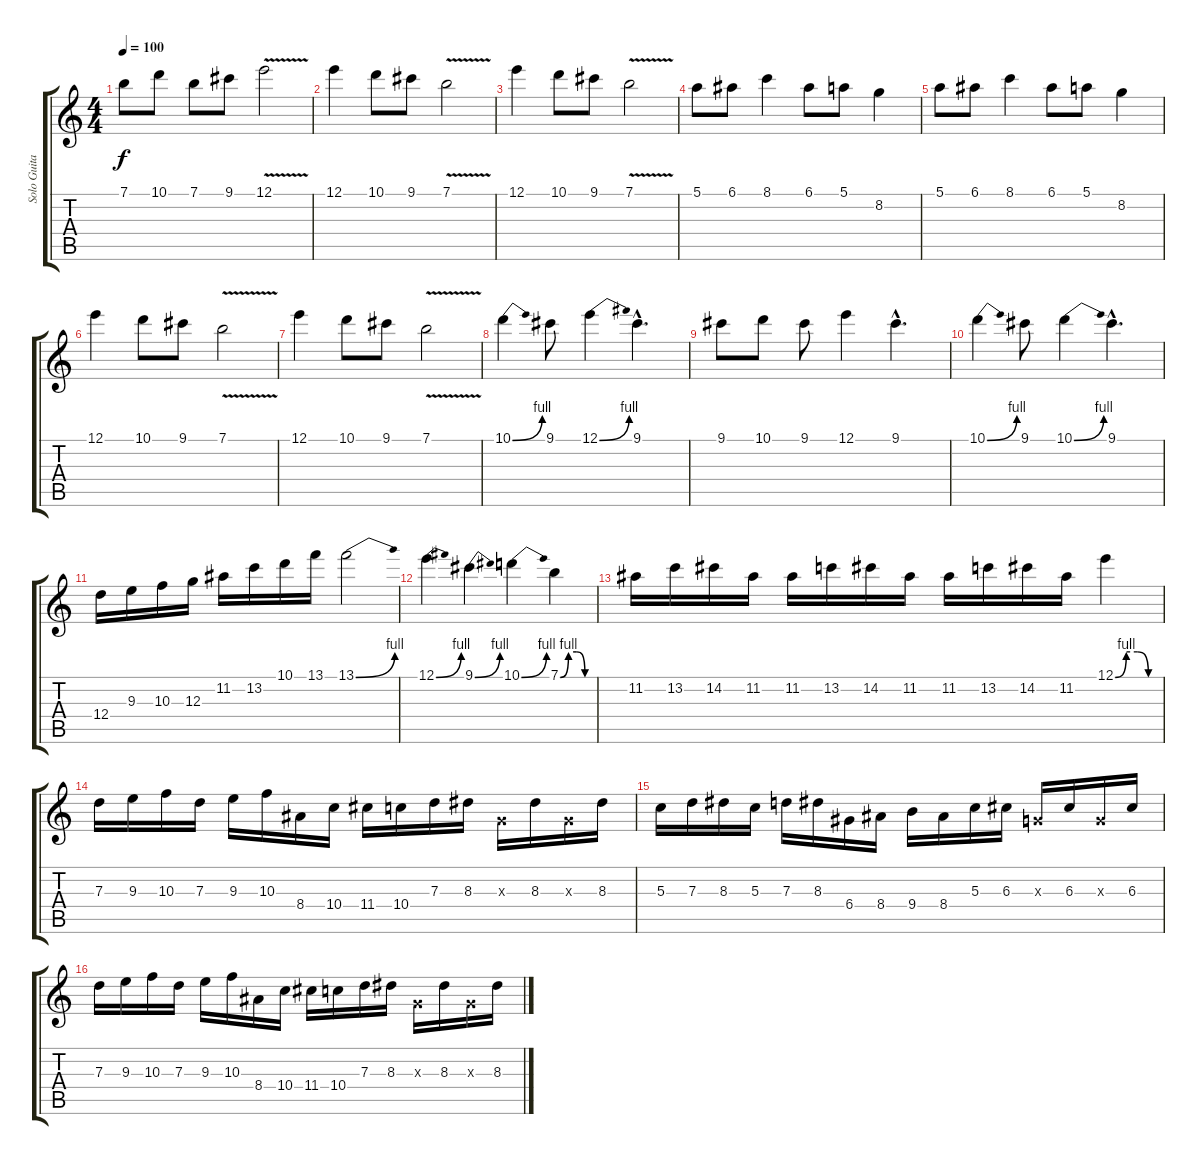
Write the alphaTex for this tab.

\track ("Solo Guitar" "Solo Guita") {instrument overdrivenguitar}
\staff {score tabs}
\tuning (E4 B3 G3 D3 A2 E2) {hide}
\ts (4 4)
\tempo 100
\clef g2
\ks c
7.1.8{dy f} 10.1.8 7.1.8 9.1.8 12.1{v}.2 |
12.1.4 10.1.8 9.1.8 7.1{v}.2 |
12.1.4 10.1.8 9.1.8 7.1{v}.2 |
5.1.8 6.1.8 8.1.4 6.1.8 5.1.8 8.2.4 |
5.1.8 6.1.8 8.1.4 6.1.8 5.1.8 8.2.4 |
12.1.4 10.1.8 9.1.8 7.1{v}.2 |
12.1.4 10.1.8 9.1.8 7.1{v}.2 |
10.1{be (bend 0 0 60 4)}.4 9.1.8 12.1{be (bend 0 0 60 4)}.4 9.1{hac}.4{d} |
9.1.8 10.1.8 9.1.8 12.1.4 9.1{hac}.4{d} |
10.1{be (bend 0 0 60 4)}.4 9.1.8 10.1{be (bend 0 0 60 4)}.4 9.1{hac}.4{d} |
12.4.16 9.3.16 10.3.16 12.3.16 11.2.16 13.2.16 10.1.16 13.1.16 13.1{be (bend 0 0 60 4)}.2 |
12.1{be (bend 0 0 60 4)}.4 9.1{be (bend 0 0 60 4)}.4 10.1{be (bend 0 0 60 4)}.4 7.1{be (custom 0 0 15 4 30 4 45 0 60 0)}.4 |
11.2.16 13.2.16 14.2.16 11.2.16 11.2.16 13.2.16 14.2.16 11.2.16 11.2.16 13.2.16 14.2.16 11.2.16 12.1{be (custom 0 0 15 4 30 4 45 0 60 0)}.4 |
7.3.16 9.3.16 10.3.16 7.3.16 9.3.16 10.3.16 8.4.16 10.4.16 11.4.16 10.4.16 7.3.16 8.3.16 0.3{x}.16 8.3.16 0.3{x}.16 8.3.16 |
5.3.16 7.3.16 8.3.16 5.3.16 7.3.16 8.3.16 6.4.16 8.4.16 9.4.16 8.4.16 5.3.16 6.3.16 0.3{x}.16 6.3.16 0.3{x}.16 6.3.16 |
7.3.16 9.3.16 10.3.16 7.3.16 9.3.16 10.3.16 8.4.16 10.4.16 11.4.16 10.4.16 7.3.16 8.3.16 0.3{x}.16 8.3.16 0.3{x}.16 8.3.16
